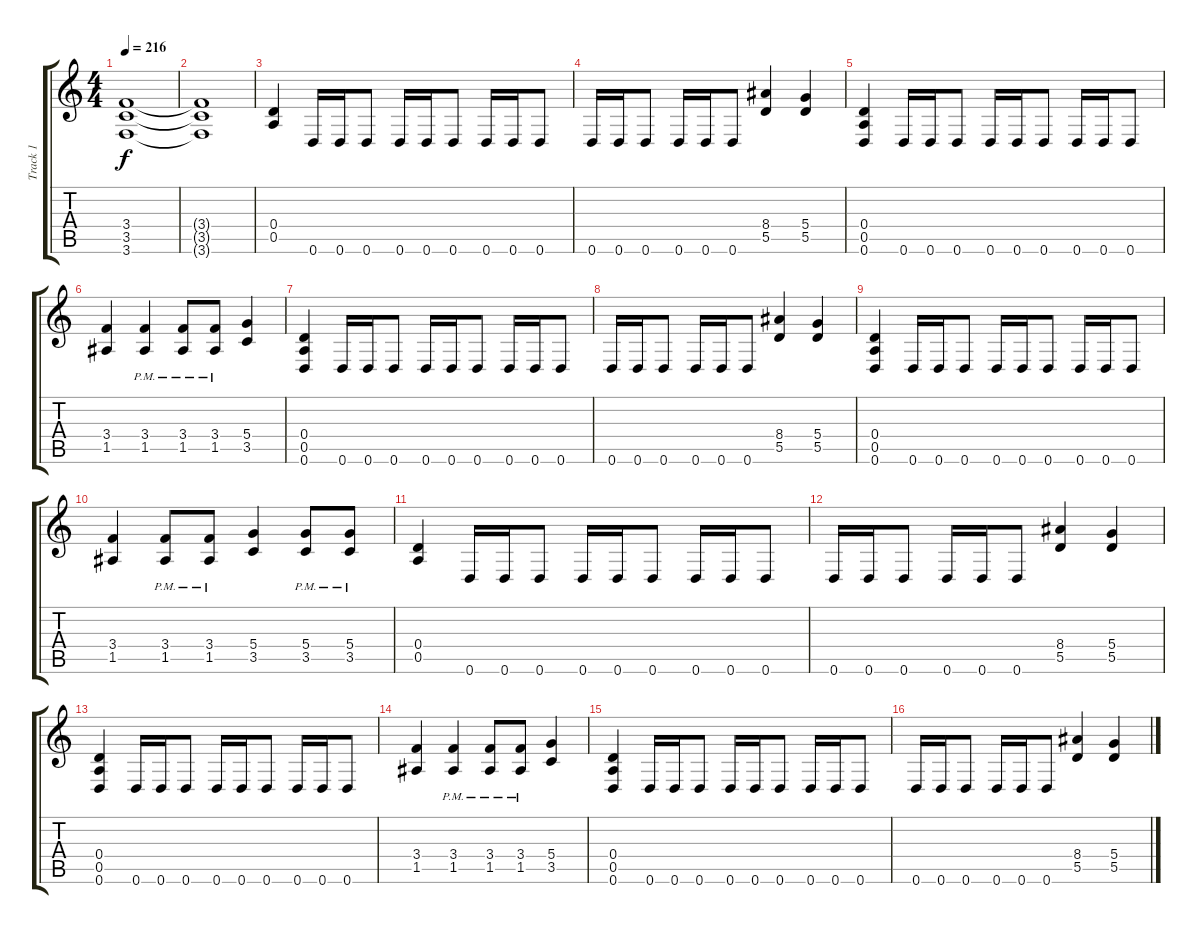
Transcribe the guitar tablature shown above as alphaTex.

\track ("Track 1" "Track 1") {instrument distortionguitar}
\staff {score tabs}
\tuning (E4 B3 G3 D3 A2 D2) {hide}
\ts (4 4)
\tempo 216
\clef g2
\ks c
(3.4 3.5 3.6).1{dy f} |
(3.4{t} 3.5{t} 3.6{t}).1 |
(0.4 0.5).4 0.6.16 0.6.16 0.6.8 0.6.16 0.6.16 0.6.8 0.6.16 0.6.16 0.6.8 |
0.6.16 0.6.16 0.6.8 0.6.16 0.6.16 0.6.8 (8.4 5.5).4 (5.4 5.5).4 |
(0.4 0.5 0.6).4 0.6.16 0.6.16 0.6.8 0.6.16 0.6.16 0.6.8 0.6.16 0.6.16 0.6.8 |
(3.4 1.5).4 (3.4{pm} 1.5{pm}).4 (3.4{pm} 1.5{pm}).8 (3.4{pm} 1.5{pm}).8 (5.4 3.5).4 |
(0.4 0.5 0.6).4 0.6.16 0.6.16 0.6.8 0.6.16 0.6.16 0.6.8 0.6.16 0.6.16 0.6.8 |
0.6.16 0.6.16 0.6.8 0.6.16 0.6.16 0.6.8 (8.4 5.5).4 (5.4 5.5).4 |
(0.4 0.5 0.6).4 0.6.16 0.6.16 0.6.8 0.6.16 0.6.16 0.6.8 0.6.16 0.6.16 0.6.8 |
(3.4 1.5).4 (3.4{pm} 1.5{pm}).8 (3.4{pm} 1.5{pm}).8 (5.4 3.5).4 (5.4{pm} 3.5{pm}).8 (5.4{pm} 3.5{pm}).8 |
(0.4 0.5).4 0.6.16 0.6.16 0.6.8 0.6.16 0.6.16 0.6.8 0.6.16 0.6.16 0.6.8 |
0.6.16 0.6.16 0.6.8 0.6.16 0.6.16 0.6.8 (8.4 5.5).4 (5.4 5.5).4 |
(0.4 0.5 0.6).4 0.6.16 0.6.16 0.6.8 0.6.16 0.6.16 0.6.8 0.6.16 0.6.16 0.6.8 |
(3.4 1.5).4 (3.4{pm} 1.5{pm}).4 (3.4{pm} 1.5{pm}).8 (3.4{pm} 1.5{pm}).8 (5.4 3.5).4 |
(0.4 0.5 0.6).4 0.6.16 0.6.16 0.6.8 0.6.16 0.6.16 0.6.8 0.6.16 0.6.16 0.6.8 |
0.6.16 0.6.16 0.6.8 0.6.16 0.6.16 0.6.8 (8.4 5.5).4 (5.4 5.5).4
